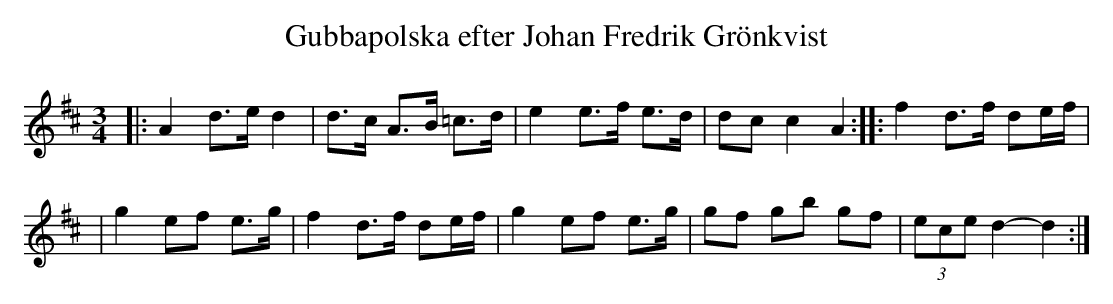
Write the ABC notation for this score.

X:1
T: Gubbapolska efter Johan Fredrik Gr\"onkvist
M: 3/4
L: 1/8
K: D
|: A2 d>e d2 | d>c A>B =c>d | e2 e>f e>d | dc c2 A2 :: f2 d>f de/f/ |
| g2 ef e>g | f2 d>f de/f/ | g2 ef e>g | gf gb gf | (3ece d2- d2 :|
